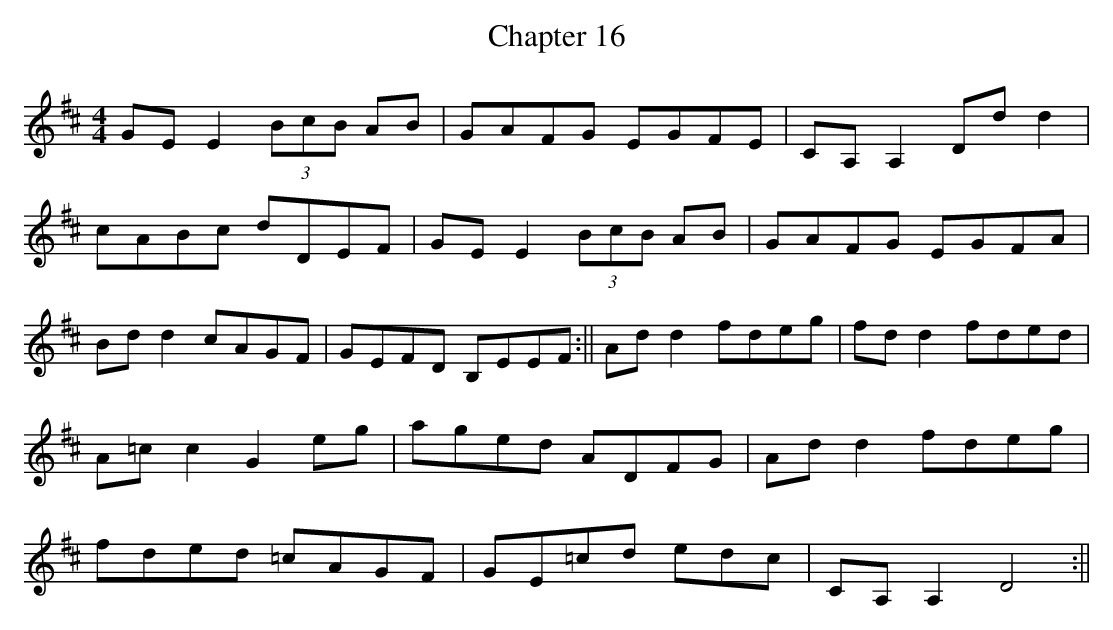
X:1
T:Chapter 16
M:4/4
L:1/8
K:D
GEE2 (3BcB AB|GAFG EGFE|CA,A,2 Ddd2|cABc dDEF|\
GEE2 (3BcB AB|GAFG EGFA|Bdd2 cAGF|GEFD B,EEF:||\
Add2 fdeg|fdd2 fded|A=cc2 G2eg|aged ADFG|\
Add2 fdeg|fded =cAGF|GE=cd edc+GD+|CA,A,2 D4:||
